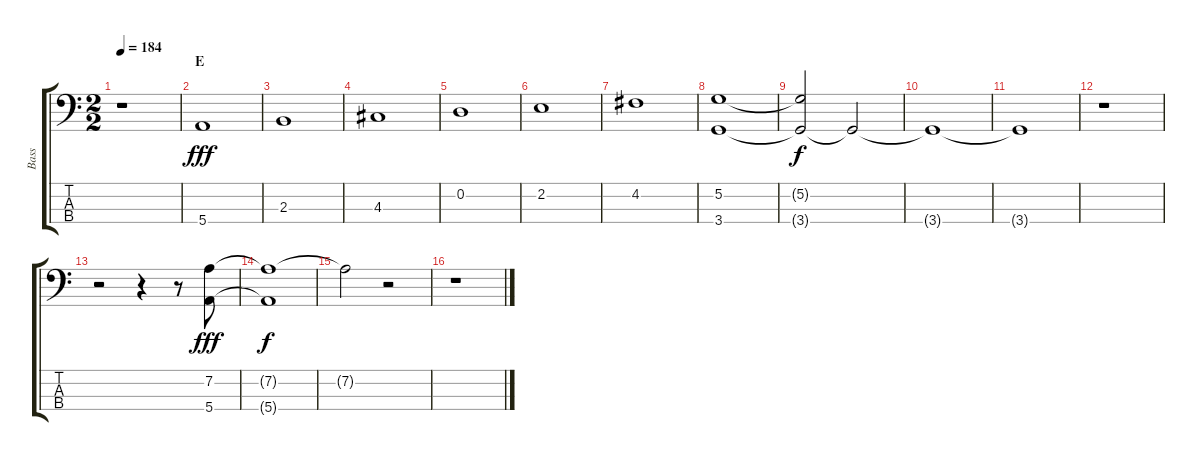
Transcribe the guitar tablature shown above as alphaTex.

\track ("Bass" "Bass") {instrument electricbassfinger}
\staff {score tabs}
\tuning (G2 D2 A1 E1) {hide}
\ts (2 2)
\tempo 184
\clef f4
\ks c
r.1{dy fff} |
\section ("" "E")
5.4.1 |
2.3.1 |
4.3.1 |
0.2.1 |
2.2.1 |
4.2.1 |
(5.2 3.4).1 |
(5.2{t} 3.4{t}).2{dy f} 3.4{t}.2 |
3.4{t}.1 |
3.4{t}.1 |
r.1 |
r.2 r.4 r.8 (7.2 5.4).8{dy fff} |
(7.2{t} 5.4{t}).1{dy f} |
7.2{t}.2 r.2 |
r.1
